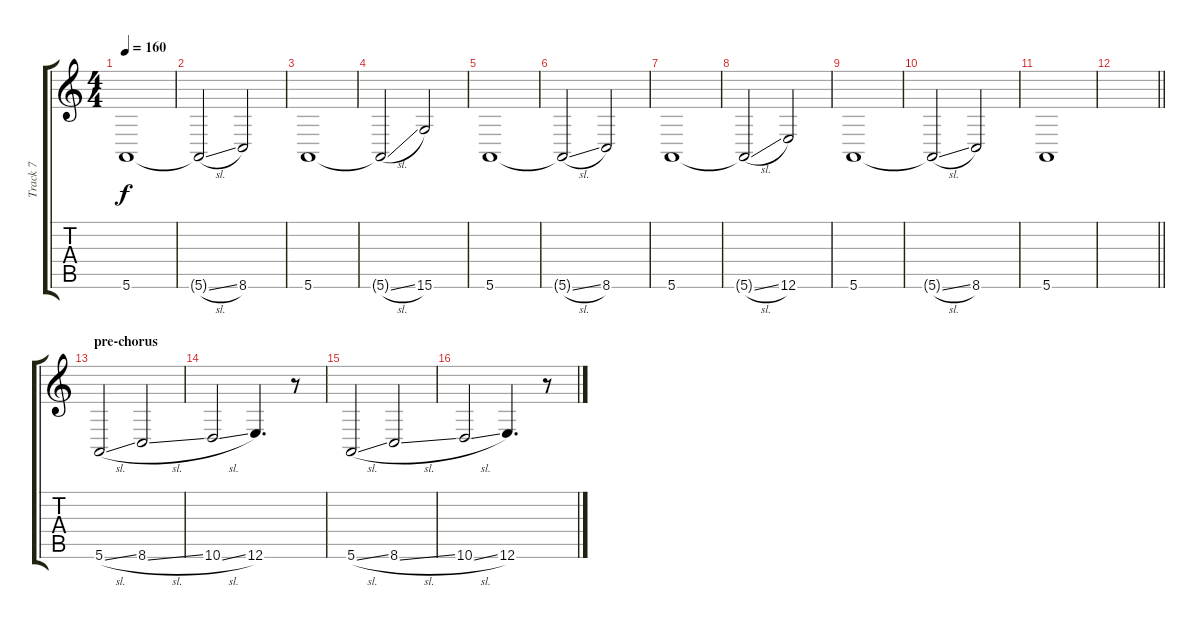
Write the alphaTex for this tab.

\track ("Track 7" "Track 7") {instrument choiraahs}
\staff {score tabs}
\tuning (E4 B3 G3 D3 A2 E2) {hide}
\ts (4 4)
\tempo 160
\clef g2
\ks c
5.6.1{dy f} |
5.6{sl t}.2 8.6.2 |
5.6.1 |
5.6{sl t}.2 15.6.2 |
5.6.1 |
5.6{sl t}.2 8.6.2 |
5.6.1 |
5.6{sl t}.2 12.6.2 |
5.6.1 |
5.6{sl t}.2 8.6.2 |
5.6.1 |
\barLineRight lightlight
|
\section ("" "pre-chorus")
5.6{sl}.2 8.6{sl}.2 |
10.6{sl}.2 12.6.4{d} r.8 |
5.6{sl}.2 8.6{sl}.2 |
10.6{sl}.2 12.6.4{d} r.8
